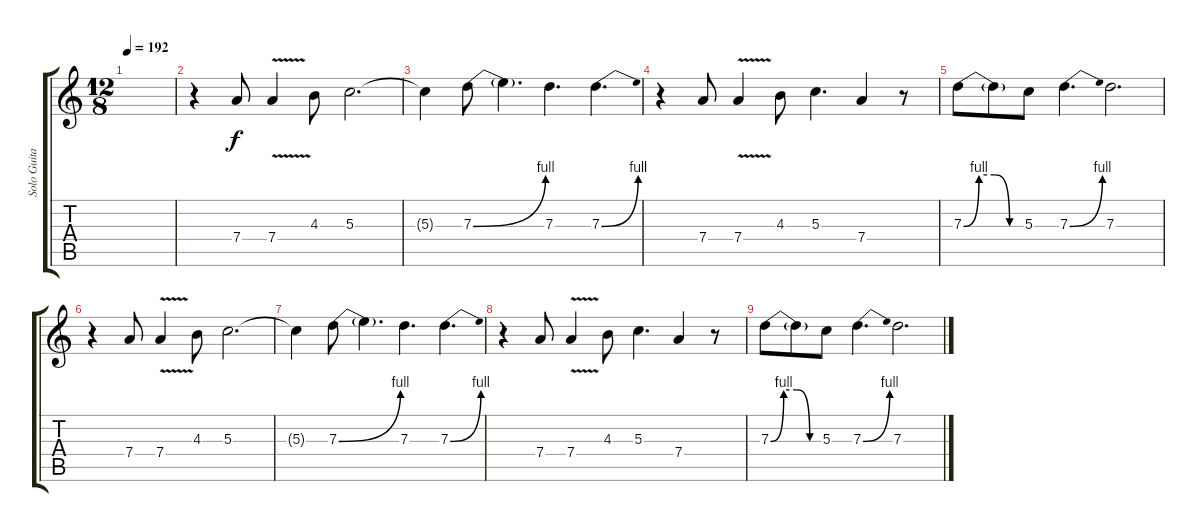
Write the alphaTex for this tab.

\track ("Solo Guitar" "Solo Guita") {instrument distortionguitar}
\staff {score tabs}
\tuning (E4 B3 G3 D3 A2 E2) {hide}
\ts (12 8)
\tempo 192
\clef g2
\ks c
|
r.4 7.4.8 7.4{v}.4 4.3.8 5.3.2{d} |
5.3{t}.4 7.3{be (bend 0 0 60 4)}.8 7.3{t}.4{d} 7.3.4{d} 7.3{be (bend 0 0 60 4)}.4{d} |
r.4 7.4.8 7.4{v}.4 4.3.8 5.3.4{d} 7.4.4 r.8 |
7.3{be (custom 0 0 15 4 30 4 45 0 60 0)}.8 7.3{t}.8 5.3.8 7.3{be (bend 0 0 60 4)}.4{d} 7.3.2{d} |
r.4 7.4.8 7.4{v}.4 4.3.8 5.3.2{d} |
5.3{t}.4 7.3{be (bend 0 0 60 4)}.8 7.3{t}.4{d} 7.3.4{d} 7.3{be (bend 0 0 60 4)}.4{d} |
r.4 7.4.8 7.4{v}.4 4.3.8 5.3.4{d} 7.4.4 r.8 |
7.3{be (custom 0 0 15 4 30 4 45 0 60 0)}.8 7.3{t}.8 5.3.8 7.3{be (bend 0 0 60 4)}.4{d} 7.3.2{d}
